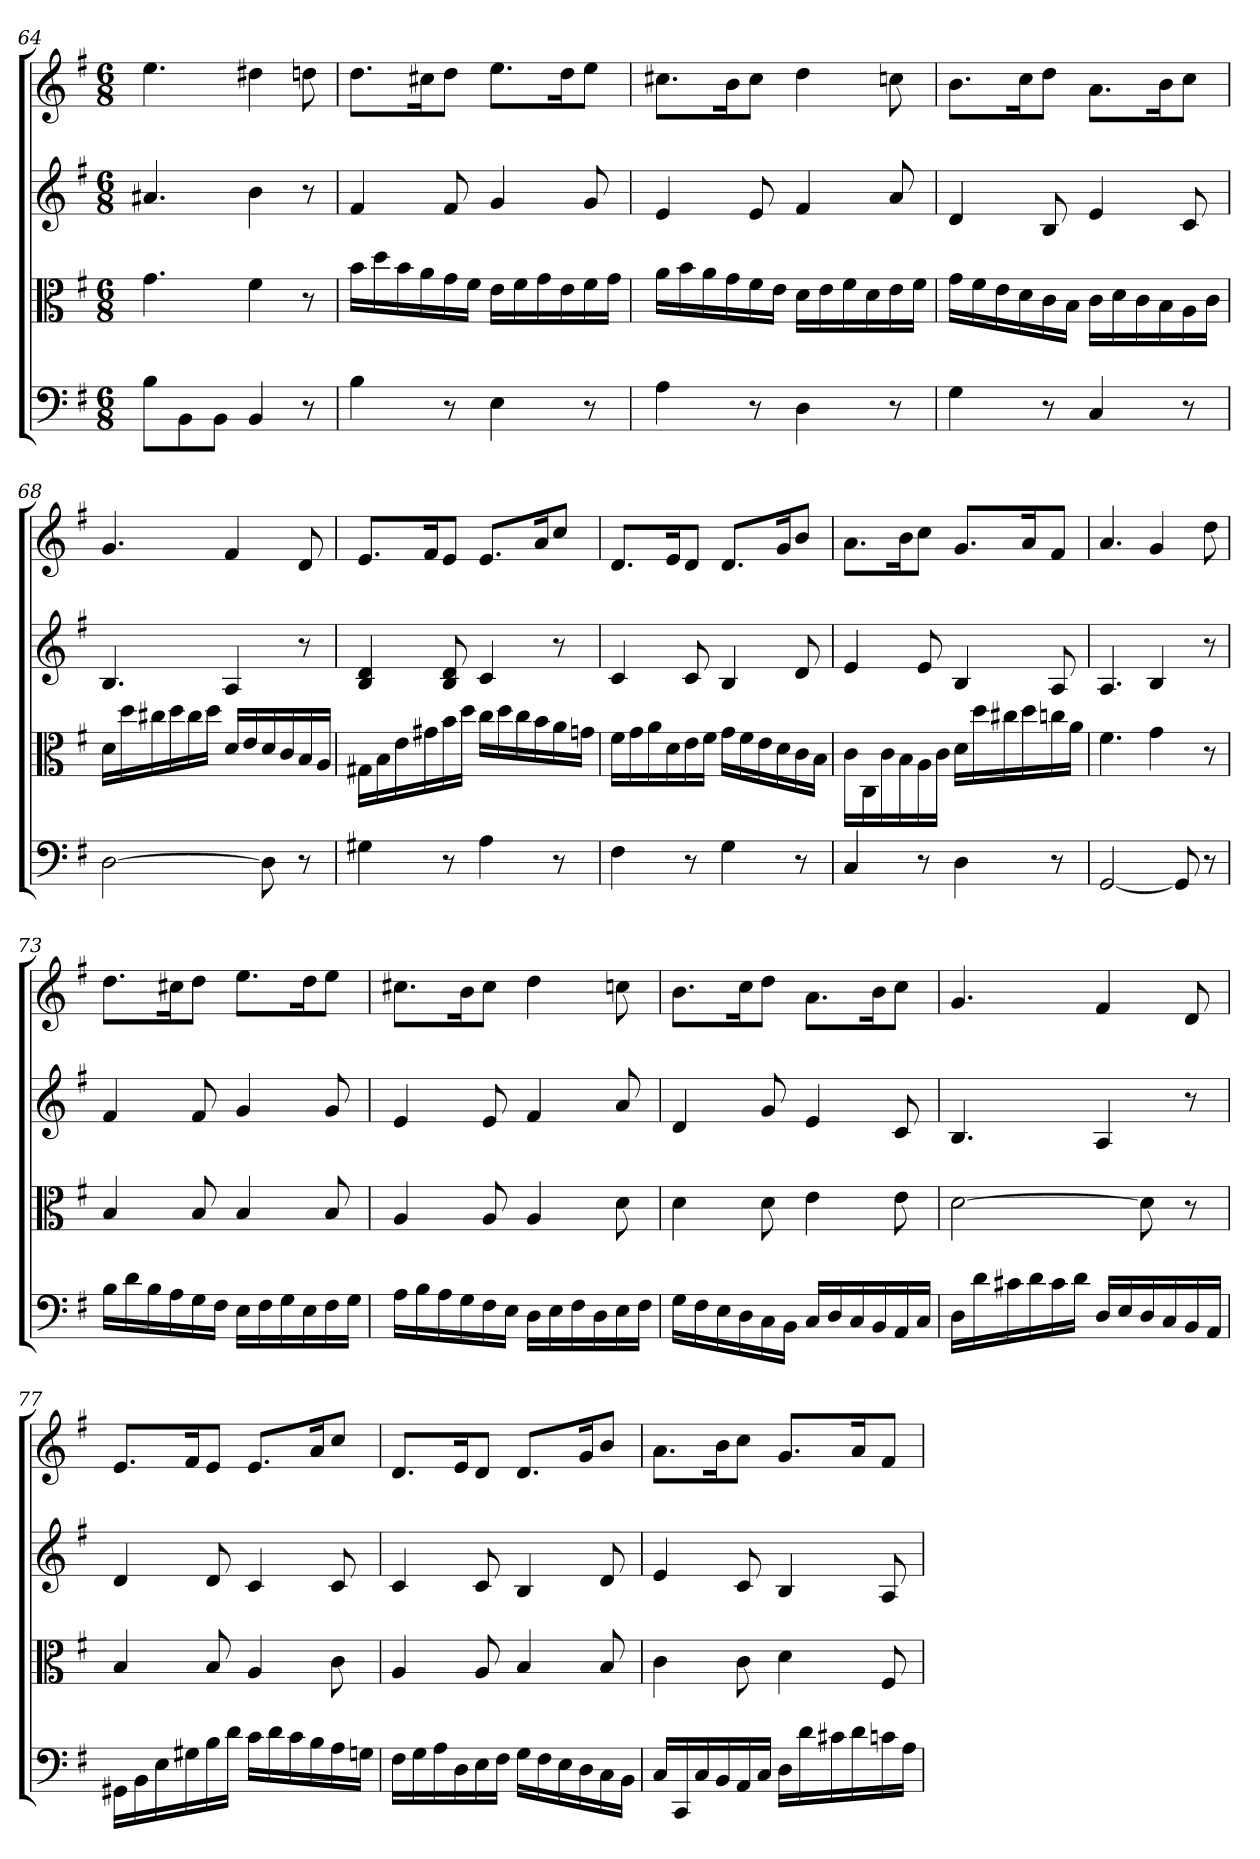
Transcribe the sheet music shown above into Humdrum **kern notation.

**kern	**kern	**kern	**kern
*part4	*part3	*part2	*part1
*staff4	*staff3	*staff2	*staff1
*clefF4	*clefC3	*	*
*k[f#]	*k[f#]	*k[f#]	*k[f#]
*G:	*G:	*G:	*G:
*M6/8	*M6/8	*M6/8	*M6/8
=64	=64	=64	=64
8B\L	4.g	4.a#X	4.ee
8BB\	.	.	.
8BB\J	.	.	.
4BB	4f#	4b	4dd#X
8r	8r	8r	8ddn
=65	=65	=65	=65
4B	16b\LL	4f#	8.ddL
.	16dd\	.	.
.	16b\	.	.
.	16a\	.	16cc#XK
8r	16g\	8f#	8ddJ
.	16f#\JJ	.	.
4E	16e\LL	4g	8.eeL
.	16f#\	.	.
.	16g\	.	.
.	16e\	.	16ddK
8r	16f#\	8g	8eeJ
.	16g\JJ	.	.
=66	=66	=66	=66
4A	16a\LL	4e	8.cc#XL
.	16b\	.	.
.	16a\	.	.
.	16g\	.	16bK
8r	16f#\	8e	8cc#J
.	16e\JJ	.	.
4D	16d\LL	4f#	4dd
.	16e\	.	.
.	16f#\	.	.
.	16d\	.	.
8r	16e\	8a	8ccn
.	16f#\JJ	.	.
=67	=67	=67	=67
4G	16g\LL	4d	8.bL
.	16f#\	.	.
.	16e\	.	.
.	16d\	.	16ccK
8r	16c\	8B	8ddJ
.	16B\JJ	.	.
4C	16c\LL	4e	8.aL
.	16d\	.	.
.	16c\	.	.
.	16B\	.	16bK
8r	16A\	8c	8ccJ
.	16c\JJ	.	.
=68	=68	=68	=68
[2D	16d\LL	4.B	4.g
.	16dd\	.	.
.	16cc#X\	.	.
.	16dd\	.	.
.	16cc#\	.	.
.	16dd\JJ	.	.
.	16d/LL	4A	4f#
.	16e/	.	.
8D]	16d/	.	.
.	16c/	.	.
8r	16B/	8r	8d
.	16A/JJ	.	.
=69	=69	=69	=69
4G#X	16G#X\LL	4B 4d	8.eL
.	16B\	.	.
.	16e\	.	.
.	16g#X\	.	16f#K
8r	16b\	8B 8d	8eJ
.	16dd\JJ	.	.
4A	16cc\LL	4c	8.eL
.	16dd\	.	.
.	16cc\	.	.
.	16b\	.	16aK
8r	16a\	8r	8ccJ
.	16gn\JJ	.	.
=70	=70	=70	=70
4F#	16f#\LL	4c	8.dL
.	16g\	.	.
.	16a\	.	.
.	16d\	.	16eK
8r	16e\	8c	8dJ
.	16f#\JJ	.	.
4G	16g\LL	4B	8.dL
.	16f#\	.	.
.	16e\	.	.
.	16d\	.	16gK
8r	16c\	8d	8bJ
.	16B\JJ	.	.
=71	=71	=71	=71
4C	16c\LL	4e	8.aL
.	16C\	.	.
.	16c\	.	.
.	16B\	.	16bK
8r	16A\	8e	8ccJ
.	16c\JJ	.	.
4D	16d\LL	4B	8.gL
.	16dd\	.	.
.	16cc#X\	.	.
.	16dd\	.	16aK
8r	16ccn\	8A	8f#J
.	16a\JJ	.	.
=72	=72	=72	=72
[2GG	4.f#	4.A	4.a
.	4g	4B	4g
8GG]	.	.	.
8r	8r	8r	8dd
=73	=73	=73	=73
16B\LL	4B	4f#	8.ddL
16d\	.	.	.
16B\	.	.	.
16A\	.	.	16cc#XK
16G\	8B	8f#	8ddJ
16F#\JJ	.	.	.
16E\LL	4B	4g	8.eeL
16F#\	.	.	.
16G\	.	.	.
16E\	.	.	16ddK
16F#\	8B	8g	8eeJ
16G\JJ	.	.	.
=74	=74	=74	=74
16A\LL	4A	4e	8.cc#XL
16B\	.	.	.
16A\	.	.	.
16G\	.	.	16bK
16F#\	8A	8e	8cc#J
16E\JJ	.	.	.
16D\LL	4A	4f#	4dd
16E\	.	.	.
16F#\	.	.	.
16D\	.	.	.
16E\	8d	8a	8ccn
16F#\JJ	.	.	.
=75	=75	=75	=75
16G\LL	4d	4d	8.bL
16F#\	.	.	.
16E\	.	.	.
16D\	.	.	16ccK
16C\	8d	8g	8ddJ
16BB\JJ	.	.	.
16C/LL	4e	4e	8.aL
16D/	.	.	.
16C/	.	.	.
16BB/	.	.	16bK
16AA/	8e	8c	8ccJ
16C/JJ	.	.	.
=76	=76	=76	=76
16D\LL	[2d	4.B	4.g
16d\	.	.	.
16c#X\	.	.	.
16d\	.	.	.
16c#\	.	.	.
16d\JJ	.	.	.
16D/LL	.	4A	4f#
16E/	.	.	.
16D/	8d]	.	.
16C/	.	.	.
16BB/	8r	8r	8d
16AA/JJ	.	.	.
=77	=77	=77	=77
16GG#X\LL	4B	4d	8.eL
16BB\	.	.	.
16E\	.	.	.
16G#X\	.	.	16f#K
16B\	8B	8d	8eJ
16d\JJ	.	.	.
16c\LL	4A	4c	8.eL
16d\	.	.	.
16c\	.	.	.
16B\	.	.	16aK
16A\	8c	8c	8ccJ
16Gn\JJ	.	.	.
=78	=78	=78	=78
16F#\LL	4A	4c	8.dL
16G\	.	.	.
16A\	.	.	.
16D\	.	.	16eK
16E\	8A	8c	8dJ
16F#\JJ	.	.	.
16G\LL	4B	4B	8.dL
16F#\	.	.	.
16E\	.	.	.
16D\	.	.	16gK
16C\	8B	8d	8bJ
16BB\JJ	.	.	.
=79	=79	=79	=79
16C/LL	4c	4e	8.aL
16CC/	.	.	.
16C/	.	.	.
16BB/	.	.	16bK
16AA/	8c	8c	8ccJ
16C/JJ	.	.	.
16D\LL	4d	4B	8.gL
16d\	.	.	.
16c#X\	.	.	.
16d\	.	.	16aK
16cn\	8F#	8A	8f#J
16A\JJ	.	.	.
=	=	=	=
*-	*-	*-	*-
